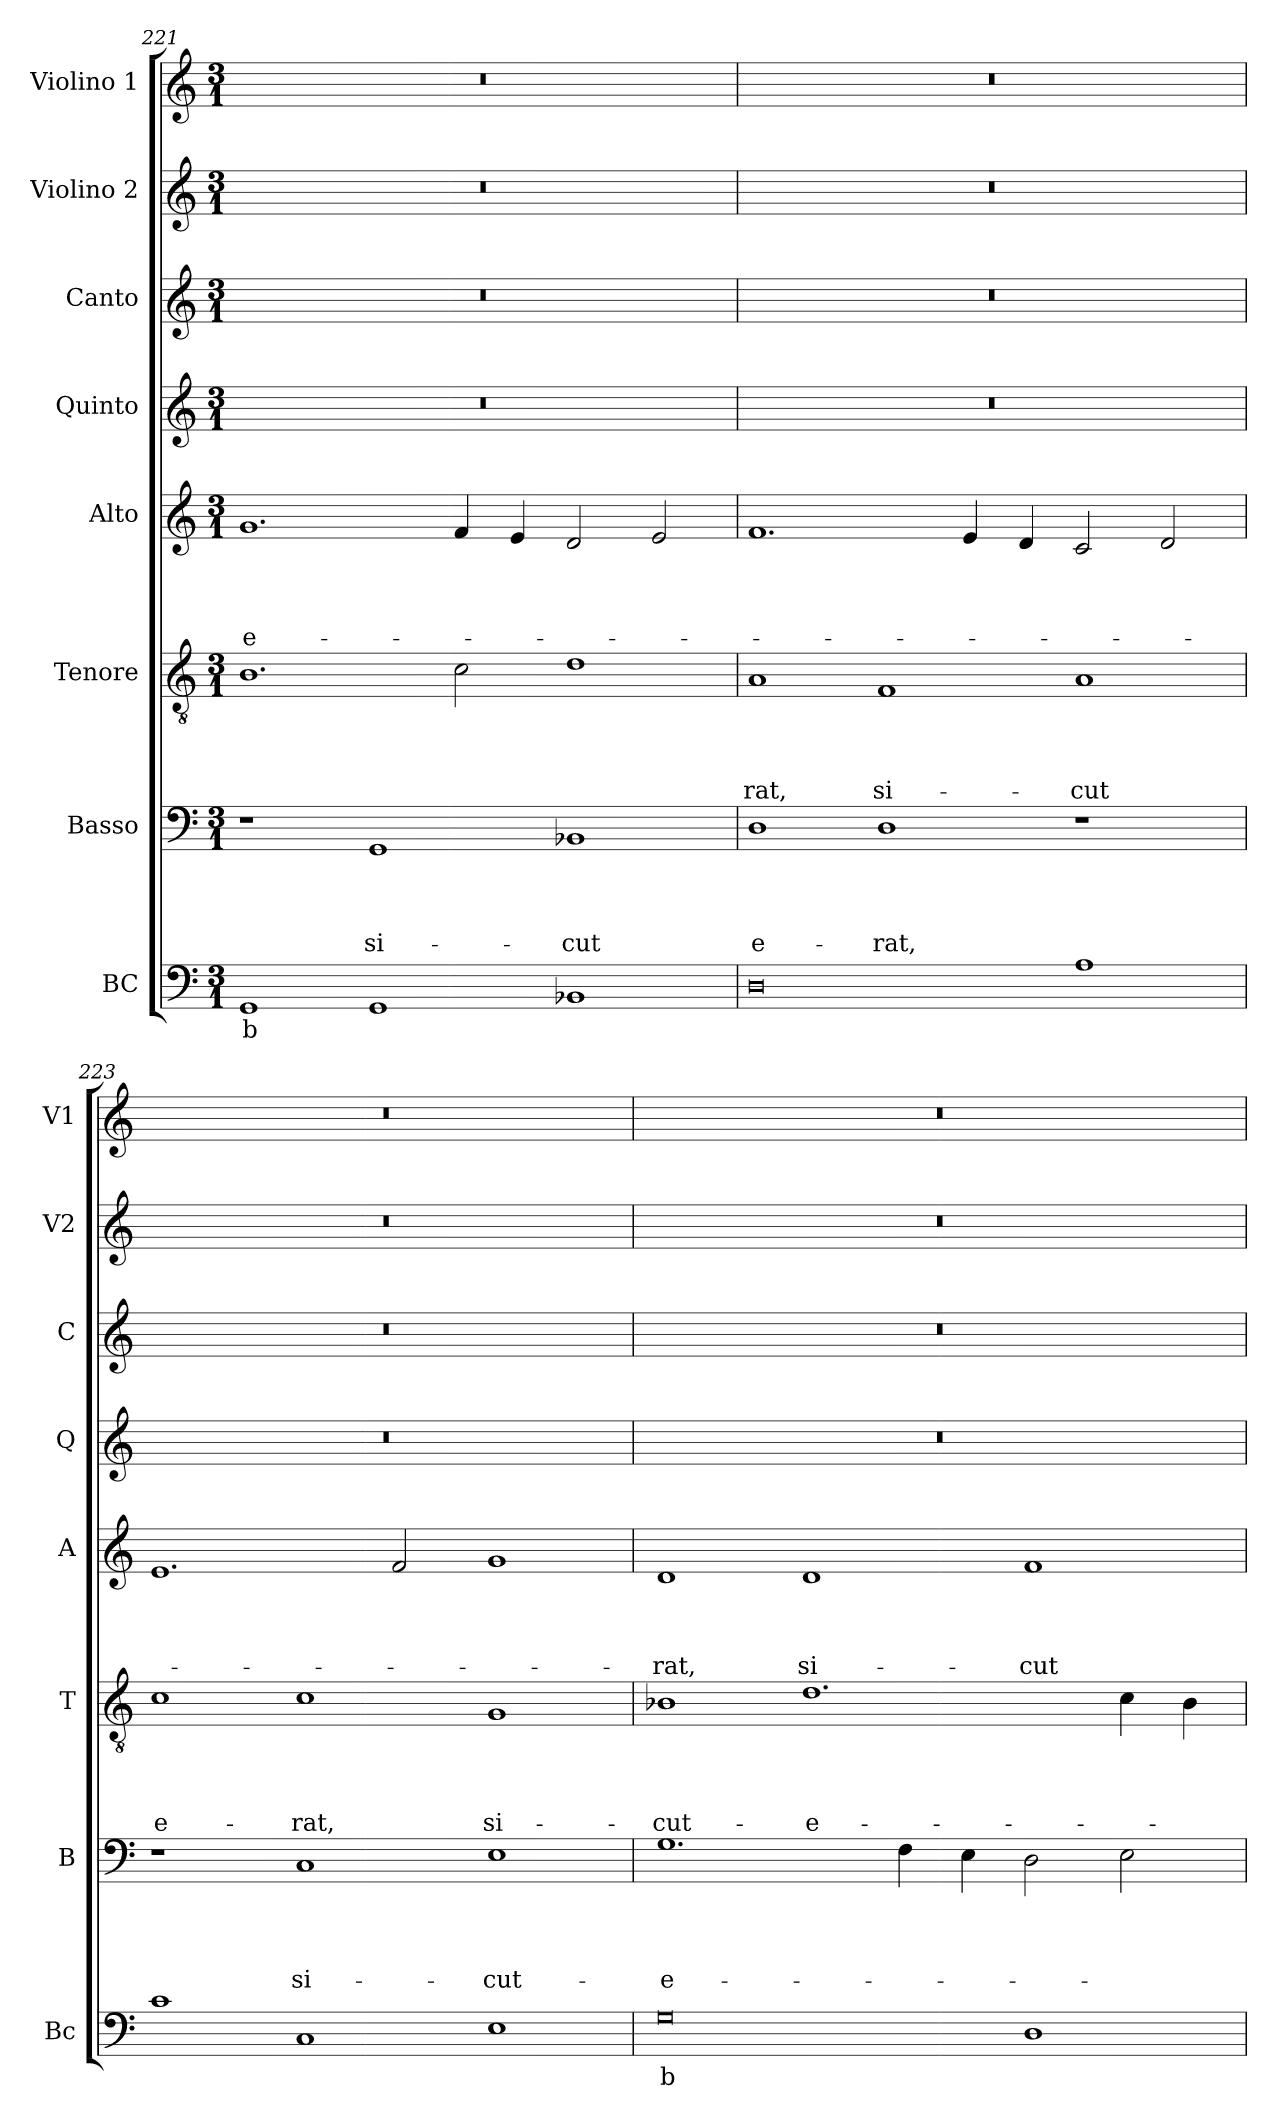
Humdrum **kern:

**kern	**text	**kern	**text	**text	**text	**text	**kern	**text	**text	**text	**text	**kern	**text	**text	**text	**text	**kern	**kern	**kern	**kern
*part8	*part8	*part7	*part7	*part7	*part7	*part7	*part6	*part6	*part6	*part6	*part6	*part5	*part5	*part5	*part5	*part5	*part4	*part3	*part2	*part1
*staff8	*staff8	*staff7	*staff7	*staff7	*staff7	*staff7	*staff6	*staff6	*staff6	*staff6	*staff6	*staff5	*staff5	*staff5	*staff5	*staff5	*staff4	*staff3	*staff2	*staff1
*I"BC	*	*I"Basso	*	*	*	*	*I"Tenore	*	*	*	*	*I"Alto	*	*	*	*	*I"Quinto	*I"Canto	*I"Violino 2	*I"Violino 1
*I'Bc	*	*I'B	*	*	*	*	*I'T	*	*	*	*	*I'A	*	*	*	*	*I'Q	*I'C	*I'V2	*I'V1
!!LO:PB:g=z
*clefF4	*	*clefF4	*	*	*	*	*clefGv2	*	*	*	*	*clefG2	*	*	*	*	*clefG2	*clefG2	*clefG2	*clefG2
*k[]	*	*k[]	*	*	*	*	*k[]	*	*	*	*	*k[]	*	*	*	*	*k[]	*k[]	*k[]	*k[]
*C:	*	*C:	*	*	*	*	*C:	*	*	*	*	*C:	*	*	*	*	*C:	*C:	*C:	*C:
*M3/1	*	*M3/1	*	*	*	*	*M3/1	*	*	*	*	*M3/1	*	*	*	*	*M3/1	*M3/1	*M3/1	*M3/1
=221	=221	=221	=221	=221	=221	=221	=221	=221	=221	=221	=221	=221	=221	=221	=221	=221	=221	=221	=221	=221
!	!LO:LY:b	!	!	!	!	!	!	!	!	!	!	!	!	!	!	!LO:LY:b	!	!	!	!
1GG	b	1r	.	.	.	.	1.B	.	.	.	.	1.g	.	.	.	e-	0.r	0.r	0.r	0.r
!	!	!	!	!	!	!LO:LY:b	!	!	!	!	!	!	!	!	!	!	!	!	!	!
1GG	.	1GG	.	.	.	si-	.	.	.	.	.	.	.	.	.	.	.	.	.	.
.	.	.	.	.	.	.	2c\	.	.	.	.	4f/	.	.	.	.	.	.	.	.
.	.	.	.	.	.	.	.	.	.	.	.	4e/	.	.	.	.	.	.	.	.
!	!	!	!	!	!	!LO:LY:b	!	!	!	!	!	!	!	!	!	!	!	!	!	!
1BB-X	.	1BB-X	.	.	.	-cut	1d	.	.	.	.	2d/	.	.	.	.	.	.	.	.
.	.	.	.	.	.	.	.	.	.	.	.	2e/	.	.	.	.	.	.	.	.
=222	=222	=222	=222	=222	=222	=222	=222	=222	=222	=222	=222	=222	=222	=222	=222	=222	=222	=222	=222	=222
!	!	!	!	!	!	!LO:LY:b	!	!	!	!	!LO:LY:b	!	!	!	!	!	!	!	!	!
0D	.	1D	.	.	.	e-	1A	.	.	.	-rat,	1.f	.	.	.	.	0.r	0.r	0.r	0.r
!	!	!	!	!	!	!LO:LY:b	!	!	!	!	!LO:LY:b	!	!	!	!	!	!	!	!	!
.	.	1D	.	.	.	-rat,	1F	.	.	.	si-	.	.	.	.	.	.	.	.	.
.	.	.	.	.	.	.	.	.	.	.	.	4e/	.	.	.	.	.	.	.	.
.	.	.	.	.	.	.	.	.	.	.	.	4d/	.	.	.	.	.	.	.	.
!	!	!	!	!	!	!	!	!	!	!	!LO:LY:b	!	!	!	!	!	!	!	!	!
1A	.	1r	.	.	.	.	1A	.	.	.	-cut	2c/	.	.	.	.	.	.	.	.
.	.	.	.	.	.	.	.	.	.	.	.	2d/	.	.	.	.	.	.	.	.
=223	=223	=223	=223	=223	=223	=223	=223	=223	=223	=223	=223	=223	=223	=223	=223	=223	=223	=223	=223	=223
!	!	!	!	!	!	!	!	!	!	!	!LO:LY:b	!	!	!	!	!	!	!	!	!
1c	.	1r	.	.	.	.	1c	.	.	.	e-	1.e	.	.	.	.	0.r	0.r	0.r	0.r
!	!	!	!	!	!	!LO:LY:b	!	!	!	!	!LO:LY:b	!	!	!	!	!	!	!	!	!
1C	.	1C	.	.	.	si-	1c	.	.	.	-rat,	.	.	.	.	.	.	.	.	.
.	.	.	.	.	.	.	.	.	.	.	.	2f/	.	.	.	.	.	.	.	.
!	!	!	!	!	!	!LO:LY:b	!	!	!	!	!LO:LY:b	!	!	!	!	!	!	!	!	!
1E	.	1E	.	.	.	-cut-	1G	.	.	.	si-	1g	.	.	.	.	.	.	.	.
=224	=224	=224	=224	=224	=224	=224	=224	=224	=224	=224	=224	=224	=224	=224	=224	=224	=224	=224	=224	=224
!	!LO:LY:b	!	!	!	!	!LO:LY:b	!	!	!	!	!LO:LY:b	!	!	!	!	!LO:LY:b	!	!	!	!
0G	b	1.G	.	.	.	-e-	1B-X	.	.	.	-cut-	1d	.	.	.	-rat,	0.r	0.r	0.r	0.r
!	!	!	!	!	!	!	!	!	!	!	!LO:LY:b	!	!	!	!	!LO:LY:b	!	!	!	!
.	.	.	.	.	.	.	1.d	.	.	.	-e-	1d	.	.	.	si-	.	.	.	.
.	.	4F\	.	.	.	.	.	.	.	.	.	.	.	.	.	.	.	.	.	.
.	.	4E\	.	.	.	.	.	.	.	.	.	.	.	.	.	.	.	.	.	.
!	!	!	!	!	!	!	!	!	!	!	!	!	!	!	!	!LO:LY:b	!	!	!	!
1D	.	2D\	.	.	.	.	.	.	.	.	.	1f	.	.	.	-cut	.	.	.	.
.	.	2E\	.	.	.	.	4c\	.	.	.	.	.	.	.	.	.	.	.	.	.
.	.	.	.	.	.	.	4B-\	.	.	.	.	.	.	.	.	.	.	.	.	.
=	=	=	=	=	=	=	=	=	=	=	=	=	=	=	=	=	=	=	=	=
*-	*-	*-	*-	*-	*-	*-	*-	*-	*-	*-	*-	*-	*-	*-	*-	*-	*-	*-	*-	*-
